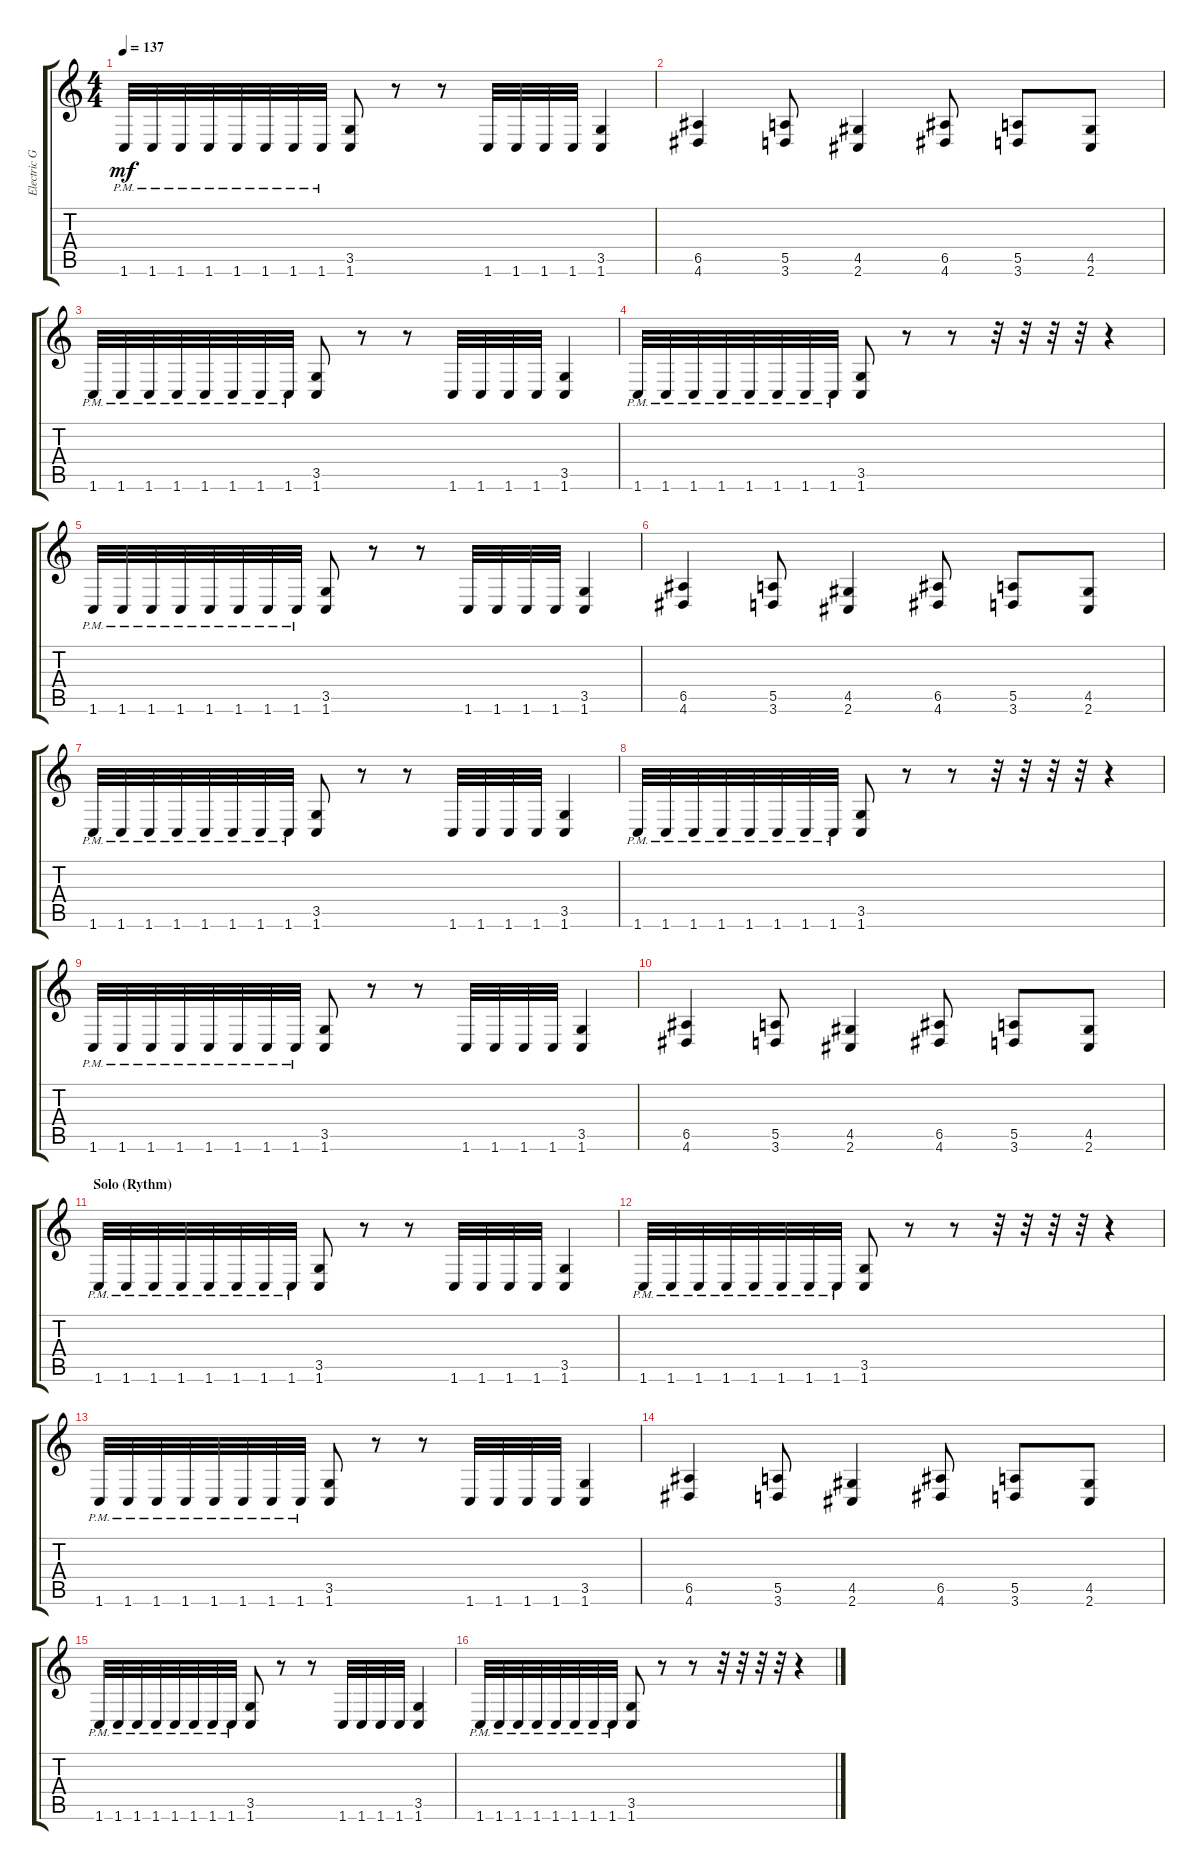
\track ("Electric Guitar" "Electric G") {instrument distortionguitar}
\staff {score tabs}
\tuning (B3 Gb3 D3 A2 E2 B1) {hide}
\ts (4 4)
\tempo 137
\clef g2
\ks c
1.6{pm}.32{dy mf} 1.6{pm}.32 1.6{pm}.32 1.6{pm}.32 1.6{pm}.32 1.6{pm}.32 1.6{pm}.32 1.6{pm}.32 (3.5 1.6).8 r.8 r.8 1.6.32 1.6.32 1.6.32 1.6.32 (3.5 1.6).4 |
(6.5 4.6).4 (5.5 3.6).8 (4.5 2.6).4 (6.5 4.6).8 (5.5 3.6).8 (4.5 2.6).8 |
1.6{pm}.32 1.6{pm}.32 1.6{pm}.32 1.6{pm}.32 1.6{pm}.32 1.6{pm}.32 1.6{pm}.32 1.6{pm}.32 (3.5 1.6).8 r.8 r.8 1.6.32 1.6.32 1.6.32 1.6.32 (3.5 1.6).4 |
1.6{pm}.32 1.6{pm}.32 1.6{pm}.32 1.6{pm}.32 1.6{pm}.32 1.6{pm}.32 1.6{pm}.32 1.6{pm}.32 (3.5 1.6).8 r.8 r.8 r.32 r.32 r.32 r.32 r.4 |
1.6{pm}.32 1.6{pm}.32 1.6{pm}.32 1.6{pm}.32 1.6{pm}.32 1.6{pm}.32 1.6{pm}.32 1.6{pm}.32 (3.5 1.6).8 r.8 r.8 1.6.32 1.6.32 1.6.32 1.6.32 (3.5 1.6).4 |
(6.5 4.6).4 (5.5 3.6).8 (4.5 2.6).4 (6.5 4.6).8 (5.5 3.6).8 (4.5 2.6).8 |
1.6{pm}.32 1.6{pm}.32 1.6{pm}.32 1.6{pm}.32 1.6{pm}.32 1.6{pm}.32 1.6{pm}.32 1.6{pm}.32 (3.5 1.6).8 r.8 r.8 1.6.32 1.6.32 1.6.32 1.6.32 (3.5 1.6).4 |
1.6{pm}.32 1.6{pm}.32 1.6{pm}.32 1.6{pm}.32 1.6{pm}.32 1.6{pm}.32 1.6{pm}.32 1.6{pm}.32 (3.5 1.6).8 r.8 r.8 r.32 r.32 r.32 r.32 r.4 |
1.6{pm}.32 1.6{pm}.32 1.6{pm}.32 1.6{pm}.32 1.6{pm}.32 1.6{pm}.32 1.6{pm}.32 1.6{pm}.32 (3.5 1.6).8 r.8 r.8 1.6.32 1.6.32 1.6.32 1.6.32 (3.5 1.6).4 |
(6.5 4.6).4 (5.5 3.6).8 (4.5 2.6).4 (6.5 4.6).8 (5.5 3.6).8 (4.5 2.6).8 |
\section ("" "Solo (Rythm)")
1.6{pm}.32 1.6{pm}.32 1.6{pm}.32 1.6{pm}.32 1.6{pm}.32 1.6{pm}.32 1.6{pm}.32 1.6{pm}.32 (3.5 1.6).8 r.8 r.8 1.6.32 1.6.32 1.6.32 1.6.32 (3.5 1.6).4 |
1.6{pm}.32 1.6{pm}.32 1.6{pm}.32 1.6{pm}.32 1.6{pm}.32 1.6{pm}.32 1.6{pm}.32 1.6{pm}.32 (3.5 1.6).8 r.8 r.8 r.32 r.32 r.32 r.32 r.4 |
1.6{pm}.32 1.6{pm}.32 1.6{pm}.32 1.6{pm}.32 1.6{pm}.32 1.6{pm}.32 1.6{pm}.32 1.6{pm}.32 (3.5 1.6).8 r.8 r.8 1.6.32 1.6.32 1.6.32 1.6.32 (3.5 1.6).4 |
(6.5 4.6).4 (5.5 3.6).8 (4.5 2.6).4 (6.5 4.6).8 (5.5 3.6).8 (4.5 2.6).8 |
1.6{pm}.32 1.6{pm}.32 1.6{pm}.32 1.6{pm}.32 1.6{pm}.32 1.6{pm}.32 1.6{pm}.32 1.6{pm}.32 (3.5 1.6).8 r.8 r.8 1.6.32 1.6.32 1.6.32 1.6.32 (3.5 1.6).4 |
1.6{pm}.32 1.6{pm}.32 1.6{pm}.32 1.6{pm}.32 1.6{pm}.32 1.6{pm}.32 1.6{pm}.32 1.6{pm}.32 (3.5 1.6).8 r.8 r.8 r.32 r.32 r.32 r.32 r.4
